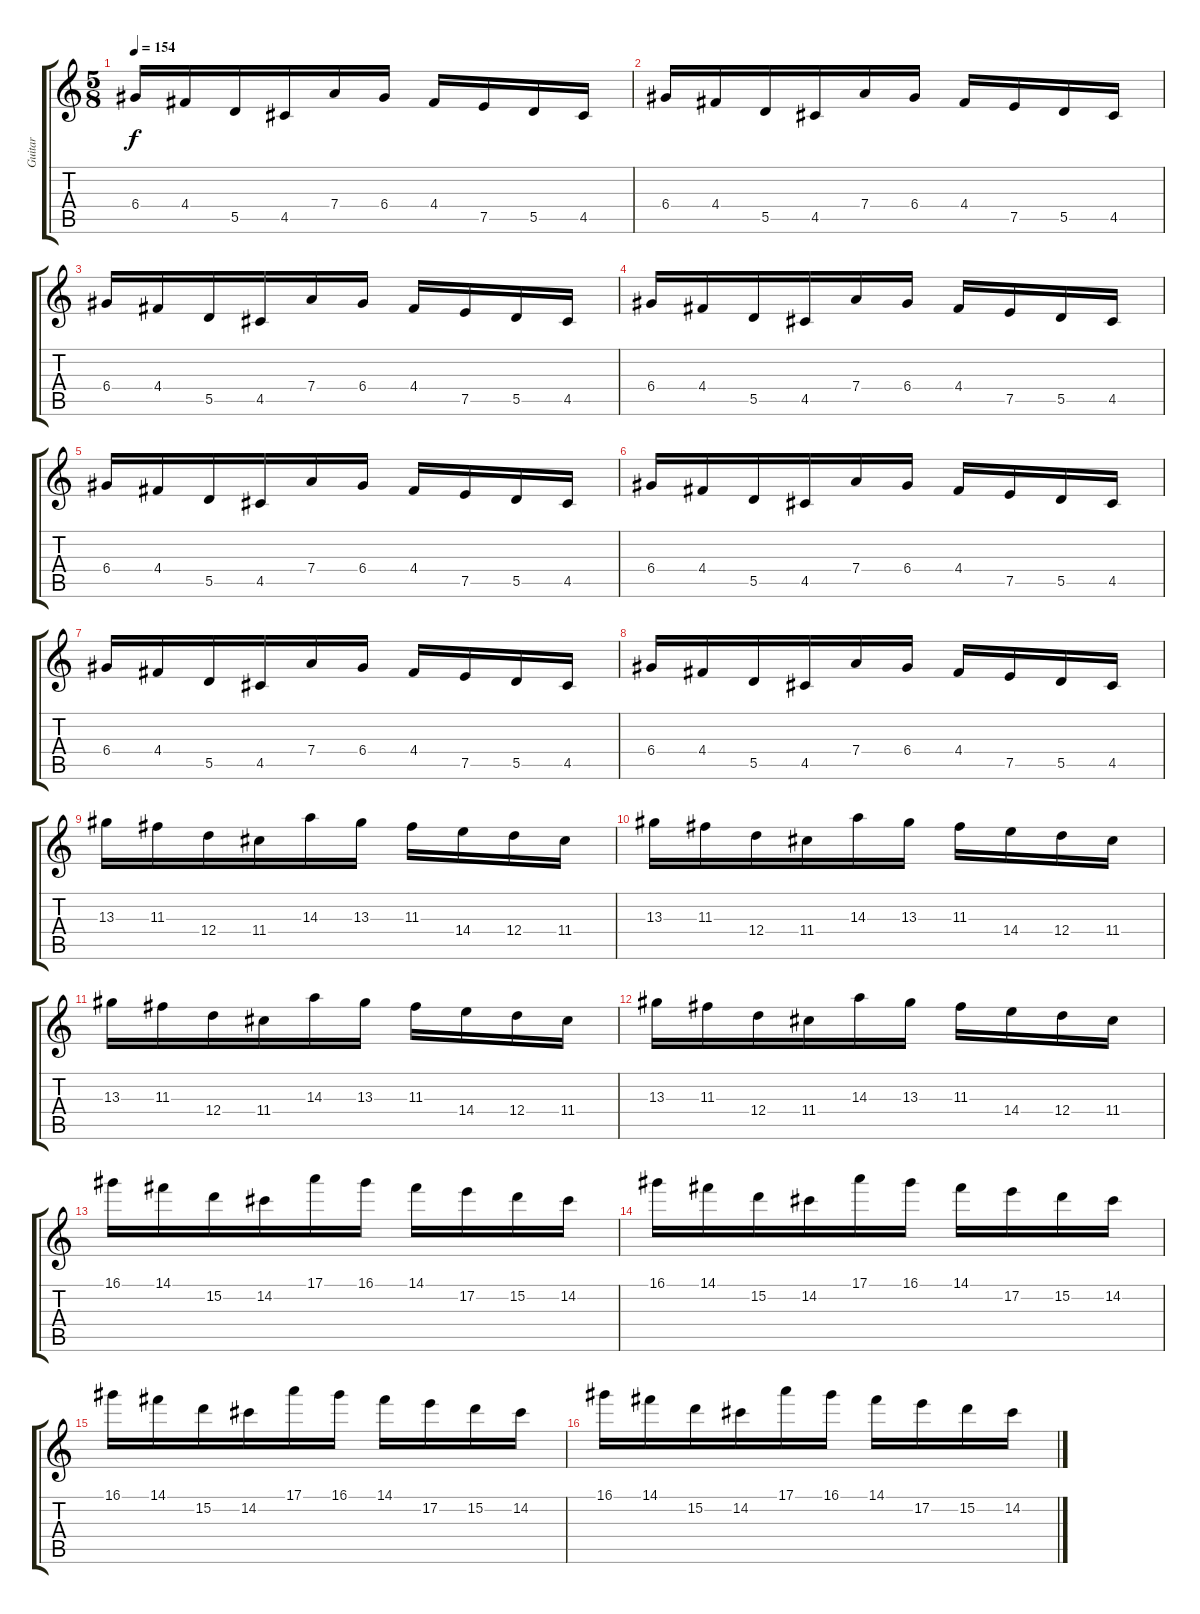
\track ("Guitar" "Guitar") {instrument distortionguitar}
\staff {score tabs}
\tuning (E4 B3 G3 D3 A2 E2) {hide}
\ts (5 8)
\tempo 154
\clef g2
\ks c
6.4.16{dy f} 4.4.16 5.5.16 4.5.16 7.4.16 6.4.16 4.4.16 7.5.16 5.5.16 4.5.16 |
6.4.16 4.4.16 5.5.16 4.5.16 7.4.16 6.4.16 4.4.16 7.5.16 5.5.16 4.5.16 |
6.4.16 4.4.16 5.5.16 4.5.16 7.4.16 6.4.16 4.4.16 7.5.16 5.5.16 4.5.16 |
6.4.16 4.4.16 5.5.16 4.5.16 7.4.16 6.4.16 4.4.16 7.5.16 5.5.16 4.5.16 |
6.4.16 4.4.16 5.5.16 4.5.16 7.4.16 6.4.16 4.4.16 7.5.16 5.5.16 4.5.16 |
6.4.16 4.4.16 5.5.16 4.5.16 7.4.16 6.4.16 4.4.16 7.5.16 5.5.16 4.5.16 |
6.4.16 4.4.16 5.5.16 4.5.16 7.4.16 6.4.16 4.4.16 7.5.16 5.5.16 4.5.16 |
6.4.16 4.4.16 5.5.16 4.5.16 7.4.16 6.4.16 4.4.16 7.5.16 5.5.16 4.5.16 |
13.3.16 11.3.16 12.4.16 11.4.16 14.3.16 13.3.16 11.3.16 14.4.16 12.4.16 11.4.16 |
13.3.16 11.3.16 12.4.16 11.4.16 14.3.16 13.3.16 11.3.16 14.4.16 12.4.16 11.4.16 |
13.3.16 11.3.16 12.4.16 11.4.16 14.3.16 13.3.16 11.3.16 14.4.16 12.4.16 11.4.16 |
13.3.16 11.3.16 12.4.16 11.4.16 14.3.16 13.3.16 11.3.16 14.4.16 12.4.16 11.4.16 |
16.1.16 14.1.16 15.2.16 14.2.16 17.1.16 16.1.16 14.1.16 17.2.16 15.2.16 14.2.16 |
16.1.16 14.1.16 15.2.16 14.2.16 17.1.16 16.1.16 14.1.16 17.2.16 15.2.16 14.2.16 |
16.1.16 14.1.16 15.2.16 14.2.16 17.1.16 16.1.16 14.1.16 17.2.16 15.2.16 14.2.16 |
16.1.16 14.1.16 15.2.16 14.2.16 17.1.16 16.1.16 14.1.16 17.2.16 15.2.16 14.2.16
